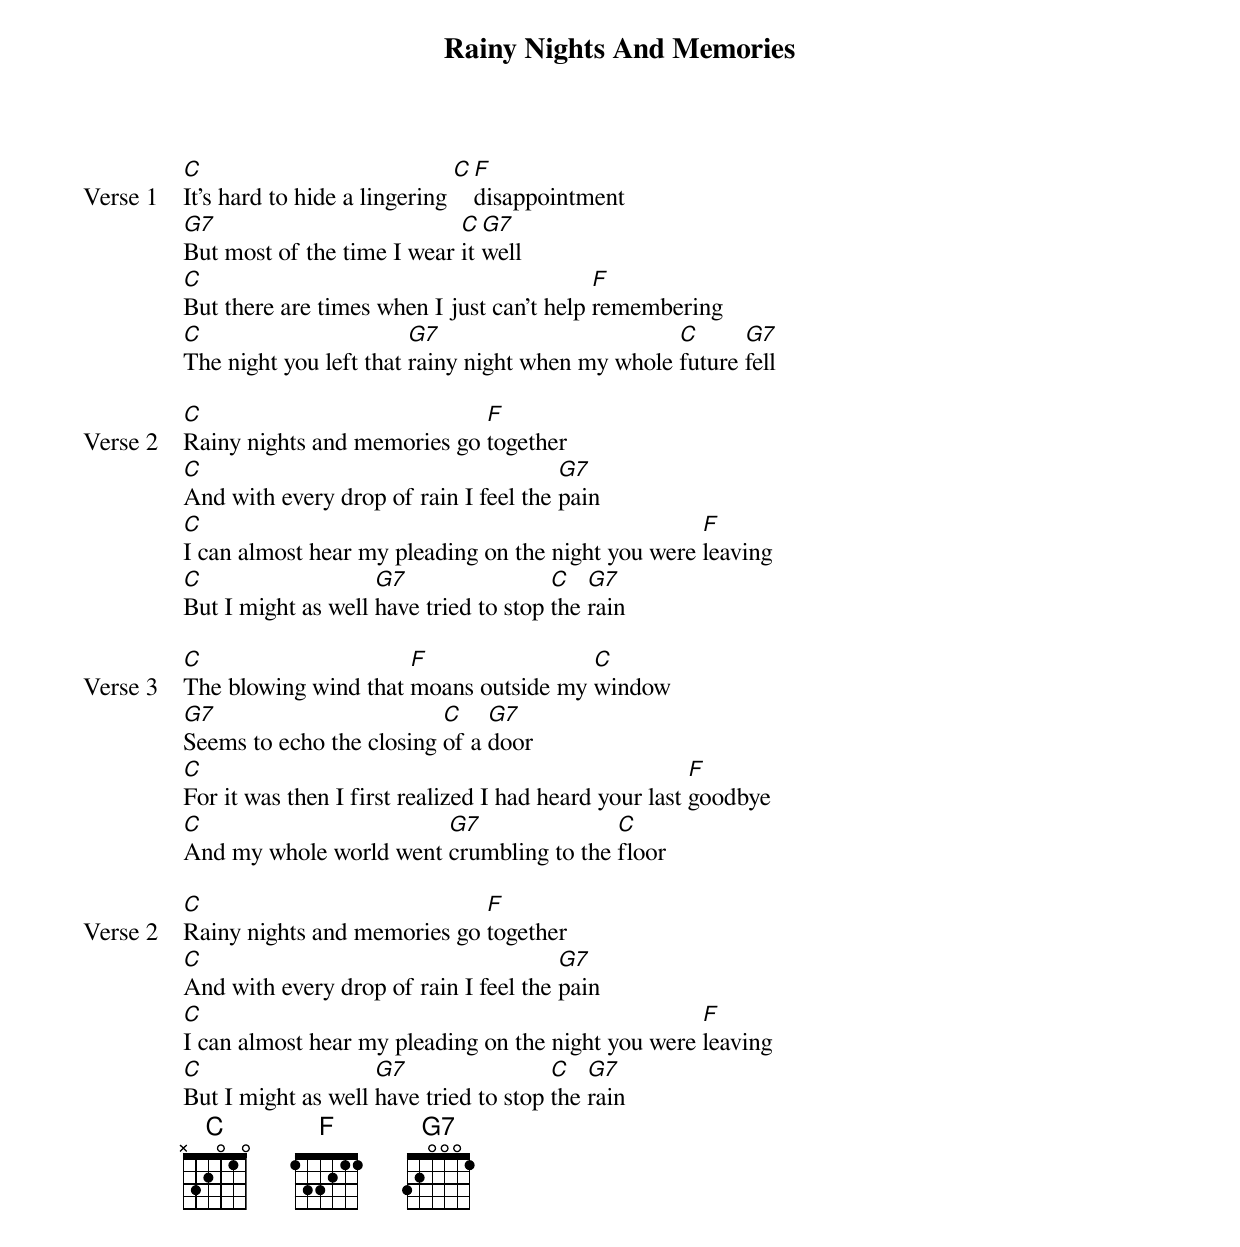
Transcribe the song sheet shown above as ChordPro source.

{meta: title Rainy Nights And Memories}
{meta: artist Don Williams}
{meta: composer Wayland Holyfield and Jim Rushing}
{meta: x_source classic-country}
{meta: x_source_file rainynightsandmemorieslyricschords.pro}
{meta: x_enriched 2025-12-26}

{start_of_verse: Verse 1}
[C]It's hard to hide a lingering [C][F]disappointment
[G7]But most of the time I wear [C]it [G7]well
[C]But there are times when I just can't help [F]remembering
[C]The night you left that [G7]rainy night when my whole [C]future [G7]fell
{end_of_verse}

{start_of_verse: Verse 2}
[C]Rainy nights and memories go [F]together
[C]And with every drop of rain I feel the [G7]pain
[C]I can almost hear my pleading on the night you were [F]leaving
[C]But I might as well [G7]have tried to stop [C]the [G7]rain
{end_of_verse}

{start_of_verse: Verse 3}
[C]The blowing wind that [F]moans outside my [C]window
[G7]Seems to echo the closing [C]of a [G7]door
[C]For it was then I first realized I had heard your last [F]goodbye
[C]And my whole world went [G7]crumbling to the [C]floor
{end_of_verse}

{start_of_verse: Verse 2}
[C]Rainy nights and memories go [F]together
[C]And with every drop of rain I feel the [G7]pain
[C]I can almost hear my pleading on the night you were [F]leaving
[C]But I might as well [G7]have tried to stop [C]the [G7]rain
{end_of_verse}
